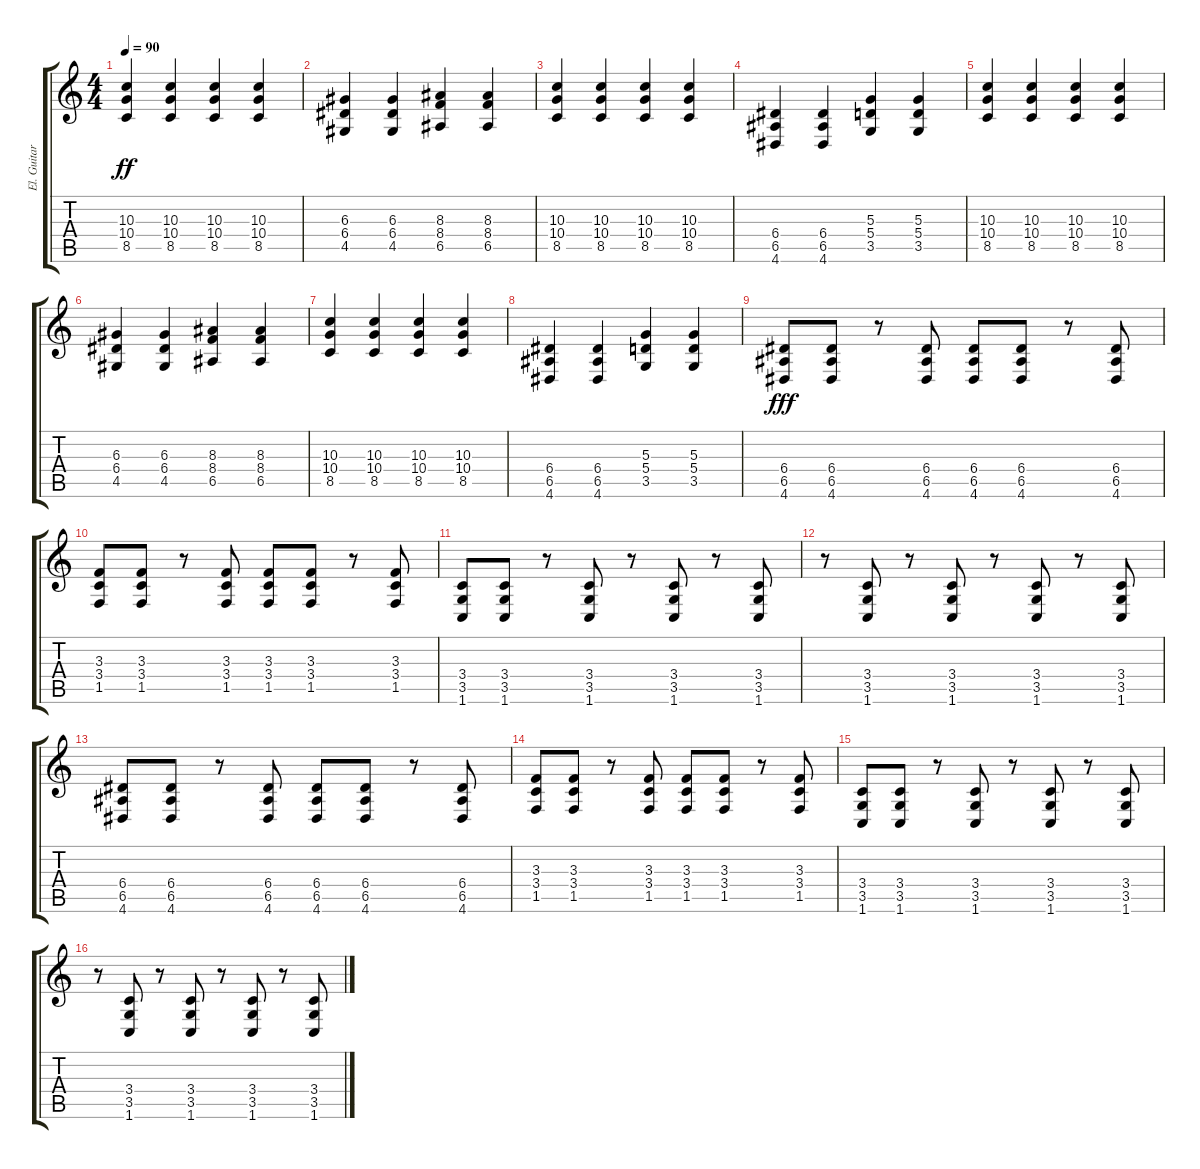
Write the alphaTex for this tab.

\track ("El. Guitar (Ivo)" "El. Guitar") {instrument distortionguitar}
\staff {score tabs}
\tuning (B3 Gb3 D3 A2 E2 B1) {hide}
\ts (4 4)
\tempo 90
\clef g2
\ks c
(10.3 10.4 8.5).4{dy ff} (10.3 10.4 8.5).4 (10.3 10.4 8.5).4 (10.3 10.4 8.5).4 |
(6.3 6.4 4.5).4 (6.3 6.4 4.5).4 (8.3 8.4 6.5).4 (8.3 8.4 6.5).4 |
(10.3 10.4 8.5).4 (10.3 10.4 8.5).4 (10.3 10.4 8.5).4 (10.3 10.4 8.5).4 |
(6.4 6.5 4.6).4 (6.4 6.5 4.6).4 (5.3 5.4 3.5).4 (5.3 5.4 3.5).4 |
(10.3 10.4 8.5).4 (10.3 10.4 8.5).4 (10.3 10.4 8.5).4 (10.3 10.4 8.5).4 |
(6.3 6.4 4.5).4 (6.3 6.4 4.5).4 (8.3 8.4 6.5).4 (8.3 8.4 6.5).4 |
(10.3 10.4 8.5).4 (10.3 10.4 8.5).4 (10.3 10.4 8.5).4 (10.3 10.4 8.5).4 |
(6.4 6.5 4.6).4 (6.4 6.5 4.6).4 (5.3 5.4 3.5).4 (5.3 5.4 3.5).4 |
(6.4 6.5 4.6).8{dy fff} (6.4 6.5 4.6).8 r.8 (6.4 6.5 4.6).8 (6.4 6.5 4.6).8 (6.4 6.5 4.6).8 r.8 (6.4 6.5 4.6).8 |
(3.3 3.4 1.5).8 (3.3 3.4 1.5).8 r.8 (3.3 3.4 1.5).8 (3.3 3.4 1.5).8 (3.3 3.4 1.5).8 r.8 (3.3 3.4 1.5).8 |
(3.4 3.5 1.6).8 (3.4 3.5 1.6).8 r.8 (3.4 3.5 1.6).8 r.8 (3.4 3.5 1.6).8 r.8 (3.4 3.5 1.6).8 |
r.8 (3.4 3.5 1.6).8 r.8 (3.4 3.5 1.6).8 r.8 (3.4 3.5 1.6).8 r.8 (3.4 3.5 1.6).8 |
(6.4 6.5 4.6).8 (6.4 6.5 4.6).8 r.8 (6.4 6.5 4.6).8 (6.4 6.5 4.6).8 (6.4 6.5 4.6).8 r.8 (6.4 6.5 4.6).8 |
(3.3 3.4 1.5).8 (3.3 3.4 1.5).8 r.8 (3.3 3.4 1.5).8 (3.3 3.4 1.5).8 (3.3 3.4 1.5).8 r.8 (3.3 3.4 1.5).8 |
(3.4 3.5 1.6).8 (3.4 3.5 1.6).8 r.8 (3.4 3.5 1.6).8 r.8 (3.4 3.5 1.6).8 r.8 (3.4 3.5 1.6).8 |
r.8 (3.4 3.5 1.6).8 r.8 (3.4 3.5 1.6).8 r.8 (3.4 3.5 1.6).8 r.8 (3.4 3.5 1.6).8
